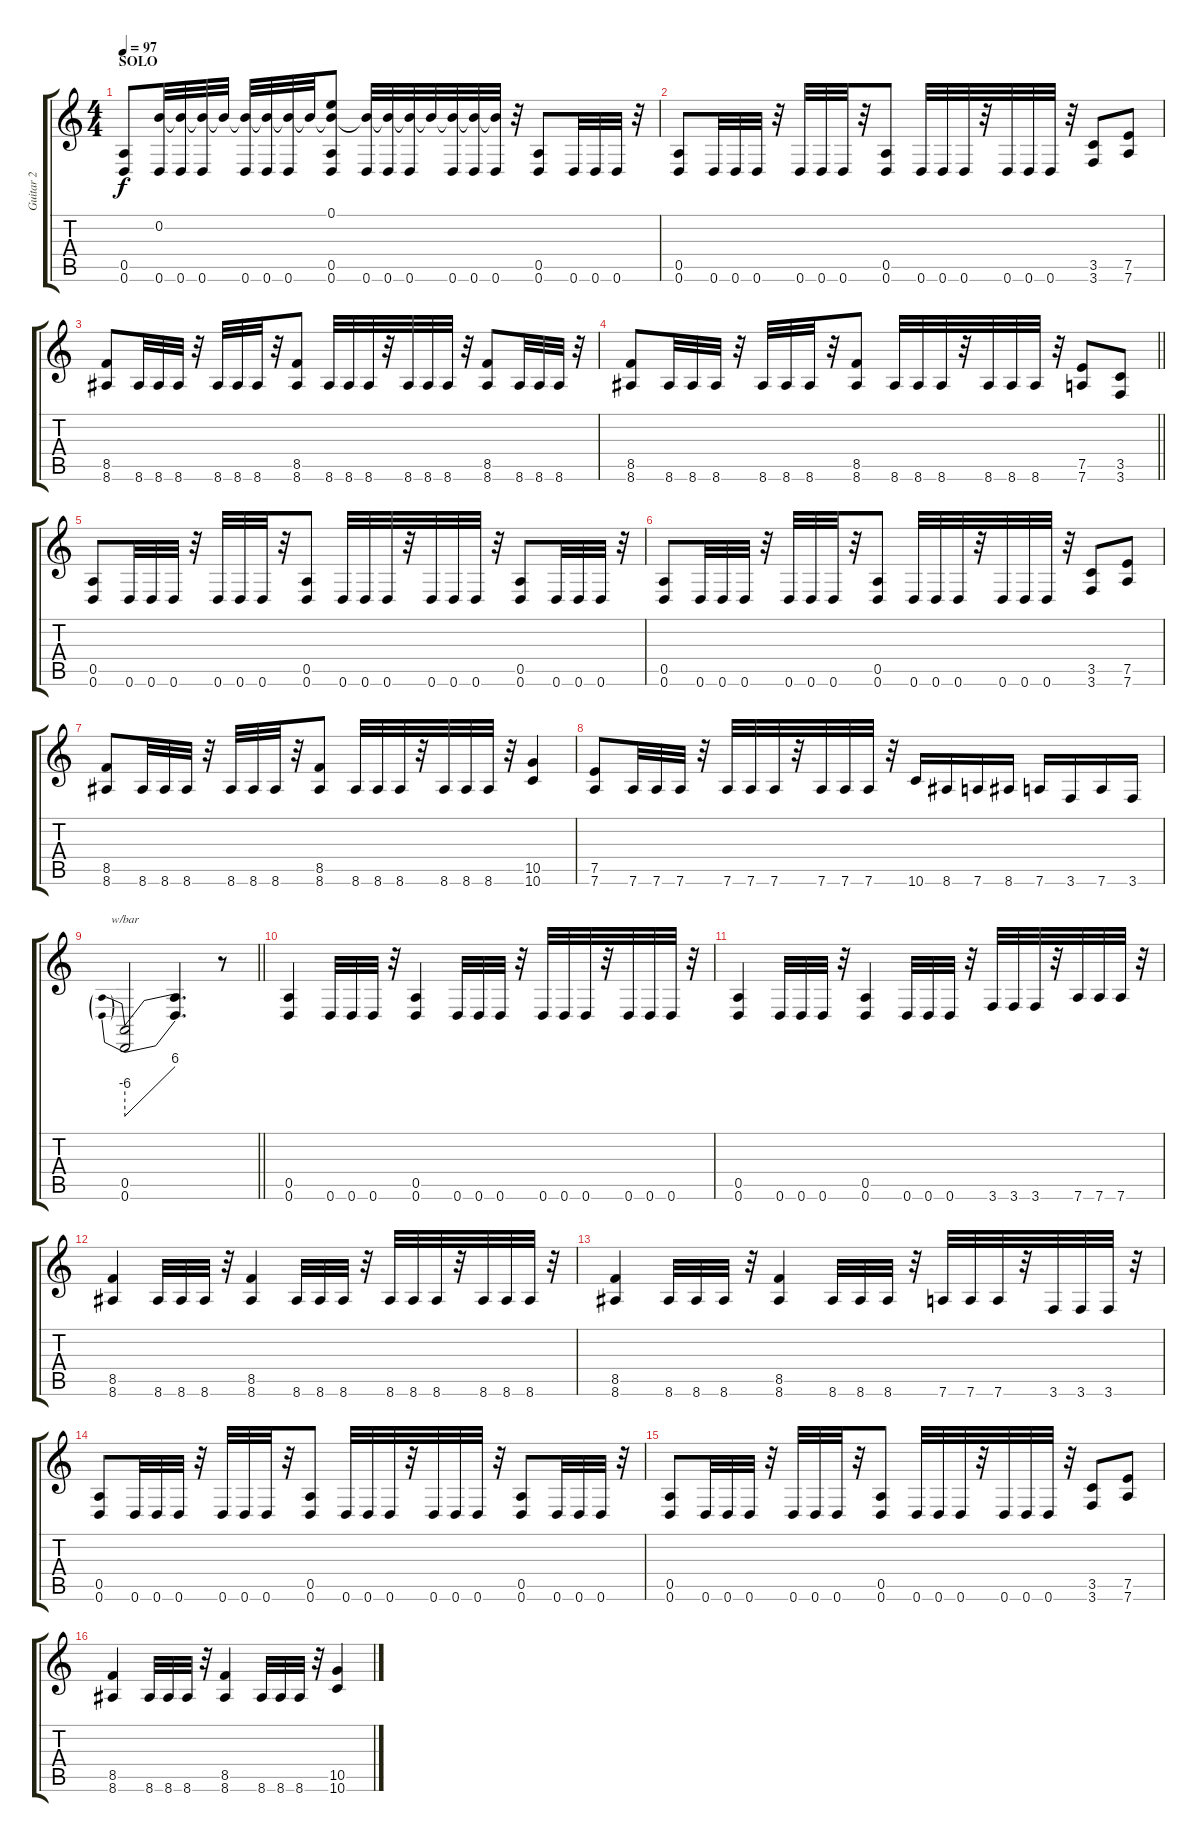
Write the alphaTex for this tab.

\track ("Guitar 2" "Guitar 2") {instrument distortionguitar}
\staff {score tabs}
\tuning (E4 B3 G3 D3 A2 D2) {hide}
\ts (4 4)
\section ("" "SOLO")
\tempo 97
\clef g2
\ks c
(0.5 0.6).8{dy f balance 8} (0.2 0.6).32 (0.2{t} 0.6).32 (0.2{t} 0.6).32 0.2{t}.32 (0.2{t} 0.6).32 (0.2{t} 0.6).32 (0.2{t} 0.6).32 0.2{t}.32 (0.1 0.2{t} 0.5 0.6).8 (0.2{t} 0.6).32 (0.2{t} 0.6).32 (0.2{t} 0.6).32 0.2{t}.32 (0.2{t} 0.6).32 (0.2{t} 0.6).32 (0.2{t} 0.6).32 r.32 (0.5 0.6).8 0.6.32 0.6.32 0.6.32 r.32 |
(0.5 0.6).8 0.6.32 0.6.32 0.6.32 r.32 0.6.32 0.6.32 0.6.32 r.32 (0.5 0.6).8 0.6.32 0.6.32 0.6.32 r.32 0.6.32 0.6.32 0.6.32 r.32 (3.5 3.6).8 (7.5 7.6).8 |
(8.5 8.6).8 8.6.32 8.6.32 8.6.32 r.32 8.6.32 8.6.32 8.6.32 r.32 (8.5 8.6).8 8.6.32 8.6.32 8.6.32 r.32 8.6.32 8.6.32 8.6.32 r.32 (8.5 8.6).8 8.6.32 8.6.32 8.6.32 r.32 |
\barLineRight lightlight
(8.5 8.6).8 8.6.32 8.6.32 8.6.32 r.32 8.6.32 8.6.32 8.6.32 r.32 (8.5 8.6).8 8.6.32 8.6.32 8.6.32 r.32 8.6.32 8.6.32 8.6.32 r.32 (7.5 7.6).8 (3.5 3.6).8 |
(0.5 0.6).8 0.6.32 0.6.32 0.6.32 r.32 0.6.32 0.6.32 0.6.32 r.32 (0.5 0.6).8 0.6.32 0.6.32 0.6.32 r.32 0.6.32 0.6.32 0.6.32 r.32 (0.5 0.6).8 0.6.32 0.6.32 0.6.32 r.32 |
(0.5 0.6).8 0.6.32 0.6.32 0.6.32 r.32 0.6.32 0.6.32 0.6.32 r.32 (0.5 0.6).8 0.6.32 0.6.32 0.6.32 r.32 0.6.32 0.6.32 0.6.32 r.32 (3.5 3.6).8 (7.5 7.6).8 |
(8.5 8.6).8 8.6.32 8.6.32 8.6.32 r.32 8.6.32 8.6.32 8.6.32 r.32 (8.5 8.6).8 8.6.32 8.6.32 8.6.32 r.32 8.6.32 8.6.32 8.6.32 r.32 (10.5 10.6).4 |
(7.5 7.6).8 7.6.32 7.6.32 7.6.32 r.32 7.6.32 7.6.32 7.6.32 r.32 7.6.32 7.6.32 7.6.32 r.32 10.6.16 8.6.16 7.6.16 8.6.16 7.6.16 3.6.16 7.6.16 3.6.16 |
\barLineRight lightlight
(0.5 0.6).2{tbe (predivedive default 0 -24 60 24) balance 0} (0.5{t} 0.6{t}).4{d} r.8 |
\section ("" "")
(0.5 0.6).4 0.6.32 0.6.32 0.6.32 r.32 (0.5 0.6).4 0.6.32 0.6.32 0.6.32 r.32 0.6.32 0.6.32 0.6.32 r.32 0.6.32 0.6.32 0.6.32 r.32 |
(0.5 0.6).4 0.6.32 0.6.32 0.6.32 r.32 (0.5 0.6).4 0.6.32 0.6.32 0.6.32 r.32 3.6.32 3.6.32 3.6.32 r.32 7.6.32 7.6.32 7.6.32 r.32 |
(8.5 8.6).4 8.6.32 8.6.32 8.6.32 r.32 (8.5 8.6).4 8.6.32 8.6.32 8.6.32 r.32 8.6.32 8.6.32 8.6.32 r.32 8.6.32 8.6.32 8.6.32 r.32 |
(8.5 8.6).4 8.6.32 8.6.32 8.6.32 r.32 (8.5 8.6).4 8.6.32 8.6.32 8.6.32 r.32 7.6.32 7.6.32 7.6.32 r.32 3.6.32 3.6.32 3.6.32 r.32 |
(0.5 0.6).8 0.6.32 0.6.32 0.6.32 r.32 0.6.32 0.6.32 0.6.32 r.32 (0.5 0.6).8 0.6.32 0.6.32 0.6.32 r.32 0.6.32 0.6.32 0.6.32 r.32 (0.5 0.6).8 0.6.32 0.6.32 0.6.32 r.32 |
(0.5 0.6).8 0.6.32 0.6.32 0.6.32 r.32 0.6.32 0.6.32 0.6.32 r.32 (0.5 0.6).8 0.6.32 0.6.32 0.6.32 r.32 0.6.32 0.6.32 0.6.32 r.32 (3.5 3.6).8 (7.5 7.6).8 |
(8.5 8.6).4 8.6.32 8.6.32 8.6.32 r.32 (8.5 8.6).4 8.6.32 8.6.32 8.6.32 r.32 (10.5 10.6).4
